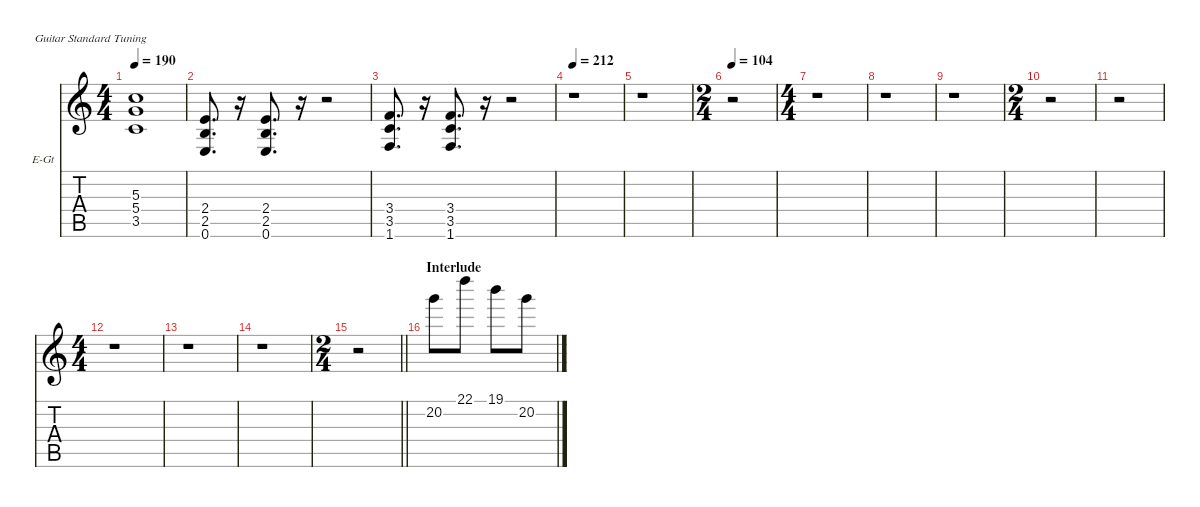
\hideDynamics
\bracketExtendMode nobrackets
\firstSystemTrackNameOrientation horizontal
\otherSystemsTrackNameOrientation horizontal
\track ("James Hetfield" "E-Gt") {instrument distortionguitar}
\staff {score tabs}
\tuning (E4 B3 G3 D3 A2 E2)
\ts (4 4)
\tempo 190
\clef g2
\ks c
(5.3{t} 5.4{t} 3.5{t}).1{dy f} |
(2.4 2.5 0.6).8{d dy fff} r.16 (2.4 2.5 0.6).8{d} r.16 r.2 |
(3.4 3.5 1.6).8{d} r.16 (3.4 3.5 1.6).8{d} r.16 r.2 |
\tempo 212
r.1 |
r.1 |
\ts (2 4)
\beaming (8 2 2)
\tempo 104
r.2 |
\ts (4 4)
\beaming (8 2 2 2 2)
r.1 |
r.1 |
r.1 |
\ts (2 4)
\beaming (8 2 2)
r.2 |
r.2 |
\ts (4 4)
\beaming (8 2 2 2 2)
r.1 |
r.1 |
r.1 |
\ts (2 4)
\beaming (8 2 2)
\barLineRight lightlight
r.2 |
\section ("" "Interlude")
20.2.8{dy f instrument distortionguitar} 22.1.8 19.1.8 20.2.8
